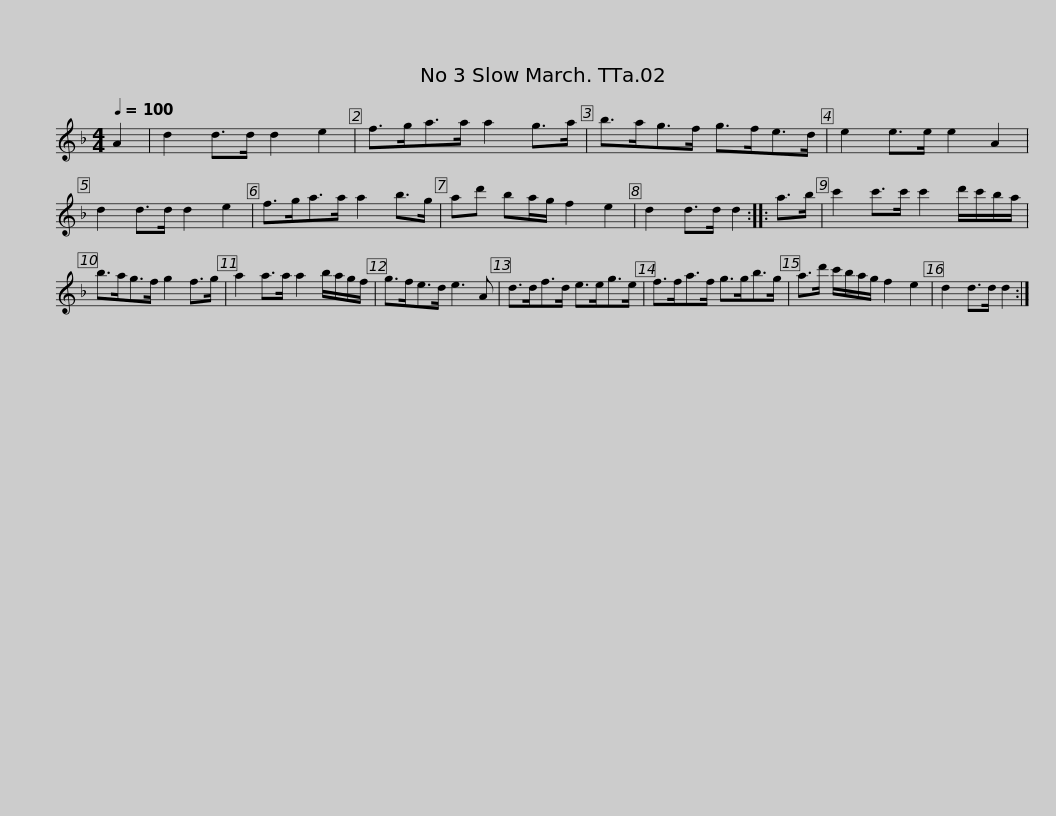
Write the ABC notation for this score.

X:1
L:1/8
Q:1/4=100
M:4/4
I:linebreak $
K:Dmin
V:1 treble
V:1
 A2 | d2 d>d d2 e2 | f>ga>a a2 g>a | b>ag>f g>fe>d | e2 e>e e2 A2 | %5
 d2 d>d d2 e2 |$ f>ga>a a2 b>g | ad' ba/g/ f2 e2 | d2 d>d d2 :: a>b | %10
 c'2 c'>c' c'2 d'/c'/b/a/ |$ b>ag>f g2 f>g | a2 a>a a2 b/a/g/f/ | g>fe>d e3 A | d>df>d e>eg>e | %15
 f>fa>f g>gb>g |$ a>d' c'/b/a/g/ f2 e2 | d2 d>d d2 :| %18
